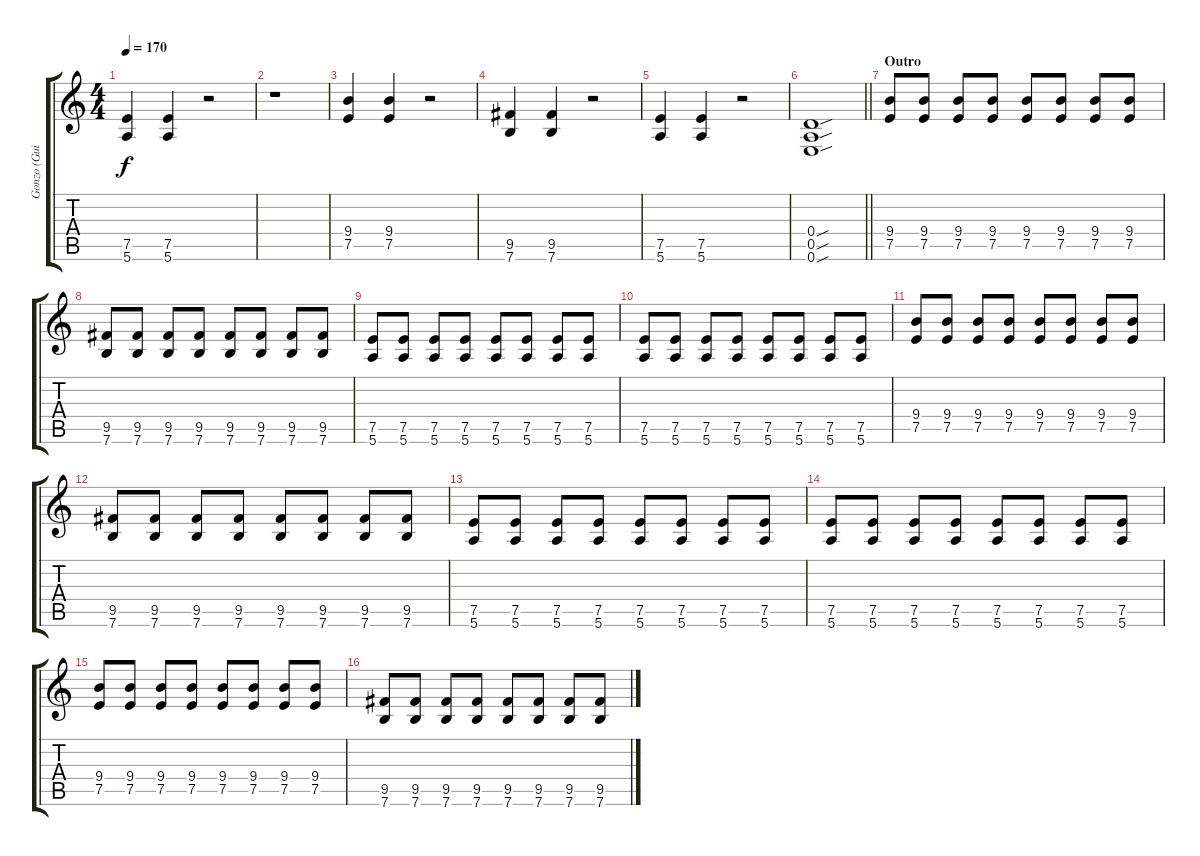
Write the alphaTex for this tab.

\track ("Gonzo (Guitar)" "Gonzo (Gui") {instrument overdrivenguitar}
\staff {score tabs}
\tuning (E4 B3 G3 D3 A2 E2) {hide}
\ts (4 4)
\tempo 170
\clef g2
\ks c
(7.5 5.6).4{dy f} (7.5 5.6).4 r.2 |
r.1 |
(9.4 7.5).4 (9.4 7.5).4 r.2 |
(9.5 7.6).4 (9.5 7.6).4 r.2 |
(7.5 5.6).4 (7.5 5.6).4 r.2 |
\barLineRight lightlight
(0.4{sou} 0.5{sou} 0.6{sou}).1 |
\section ("" "Outro")
(9.4 7.5).8 (9.4 7.5).8 (9.4 7.5).8 (9.4 7.5).8 (9.4 7.5).8 (9.4 7.5).8 (9.4 7.5).8 (9.4 7.5).8 |
(9.5 7.6).8 (9.5 7.6).8 (9.5 7.6).8 (9.5 7.6).8 (9.5 7.6).8 (9.5 7.6).8 (9.5 7.6).8 (9.5 7.6).8 |
(7.5 5.6).8 (7.5 5.6).8 (7.5 5.6).8 (7.5 5.6).8 (7.5 5.6).8 (7.5 5.6).8 (7.5 5.6).8 (7.5 5.6).8 |
(7.5 5.6).8 (7.5 5.6).8 (7.5 5.6).8 (7.5 5.6).8 (7.5 5.6).8 (7.5 5.6).8 (7.5 5.6).8 (7.5 5.6).8 |
(9.4 7.5).8 (9.4 7.5).8 (9.4 7.5).8 (9.4 7.5).8 (9.4 7.5).8 (9.4 7.5).8 (9.4 7.5).8 (9.4 7.5).8 |
(9.5 7.6).8 (9.5 7.6).8 (9.5 7.6).8 (9.5 7.6).8 (9.5 7.6).8 (9.5 7.6).8 (9.5 7.6).8 (9.5 7.6).8 |
(7.5 5.6).8 (7.5 5.6).8 (7.5 5.6).8 (7.5 5.6).8 (7.5 5.6).8 (7.5 5.6).8 (7.5 5.6).8 (7.5 5.6).8 |
(7.5 5.6).8 (7.5 5.6).8 (7.5 5.6).8 (7.5 5.6).8 (7.5 5.6).8 (7.5 5.6).8 (7.5 5.6).8 (7.5 5.6).8 |
(9.4 7.5).8 (9.4 7.5).8 (9.4 7.5).8 (9.4 7.5).8 (9.4 7.5).8 (9.4 7.5).8 (9.4 7.5).8 (9.4 7.5).8 |
(9.5 7.6).8 (9.5 7.6).8 (9.5 7.6).8 (9.5 7.6).8 (9.5 7.6).8 (9.5 7.6).8 (9.5 7.6).8 (9.5 7.6).8
